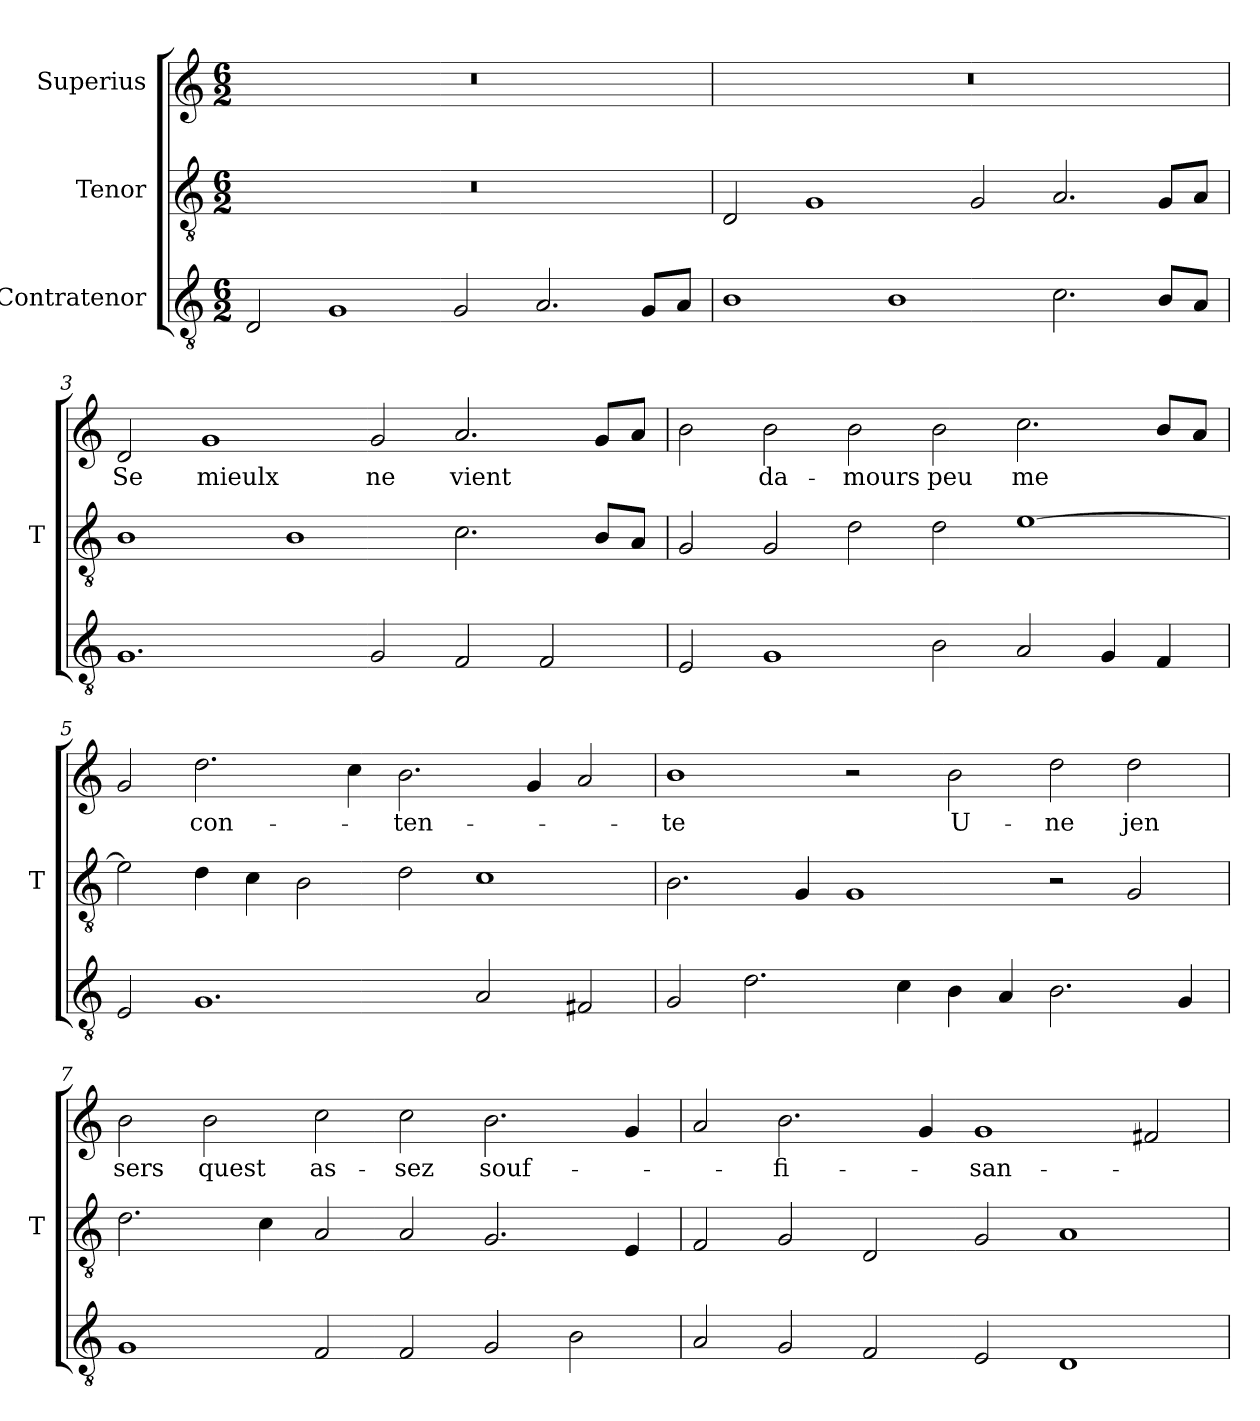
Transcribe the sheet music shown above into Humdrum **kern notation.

**kern	**kern	**kern	**text
*part3	*part2	*part1	*part1
*staff3	*staff2	*staff1	*staff1
*I"Contratenor	*I"Tenor	*I"Superius	*
*	*I'T	*	*
*clefGv2	*clefGv2	*clefG2	*
*M6/2	*M6/2	*M6/2	*
=1	=1	=1	=1
2D	0.r	0.r	.
1G	.	.	.
2G	.	.	.
2.A	.	.	.
8G/L	.	.	.
8A/J	.	.	.
=2	=2	=2	=2
1B	2D	0.r	.
.	1G	.	.
1B	.	.	.
.	2G	.	.
2.c	2.A	.	.
8B/L	8G/L	.	.
8A/J	8A/J	.	.
=3	=3	=3	=3
1.G	1B	2d	-Se
.	.	1g	-mieulx
.	1B	.	.
2G	.	2g	-ne
2F	2.c	2.a	-vient
2F	.	.	.
.	8B/L	8g/L	.
.	8A/J	8a/J	.
=4	=4	=4	=4
2E	2G	2b	.
1G	2G	2b	da-
.	2d	2b	-mours
2B	2d	2b	-peu
2A	[1e	2.cc	-me
4G	.	.	.
4F	.	8b/L	.
.	.	8a/J	.
=5	=5	=5	=5
2E	2e]	2g	.
1.G	4d	2.dd	con-
.	4c	.	.
.	2B	.	.
.	.	4cc	.
.	2d	2.b	-ten-
2A	1c	.	.
.	.	4g	.
2F#X	.	2a	.
=6	=6	=6	=6
2G	2.B	1b	-te
2.d	.	.	.
.	4G	.	.
.	1G	2r	.
4c	.	.	.
4B	.	2b	U-
4A	.	.	.
2.B	2r	2dd	-ne
.	2G	2dd	-jen
4G	.	.	.
=7	=7	=7	=7
1G	2.d	2b	-sers
.	.	2b	-quest
.	4c	.	.
2F	2A	2cc	as-
2F	2A	2cc	-sez
2G	2.G	2.b	souf-
2B	.	.	.
.	4E	4g	.
=8	=8	=8	=8
2A	2F	2a	.
2G	2G	2.b	-fi-
2F	2D	.	.
.	.	4g	.
2E	2G	1g	-san-
1D	1A	.	.
.	.	2f#X	.
=	=	=	=
*-	*-	*-	*-
